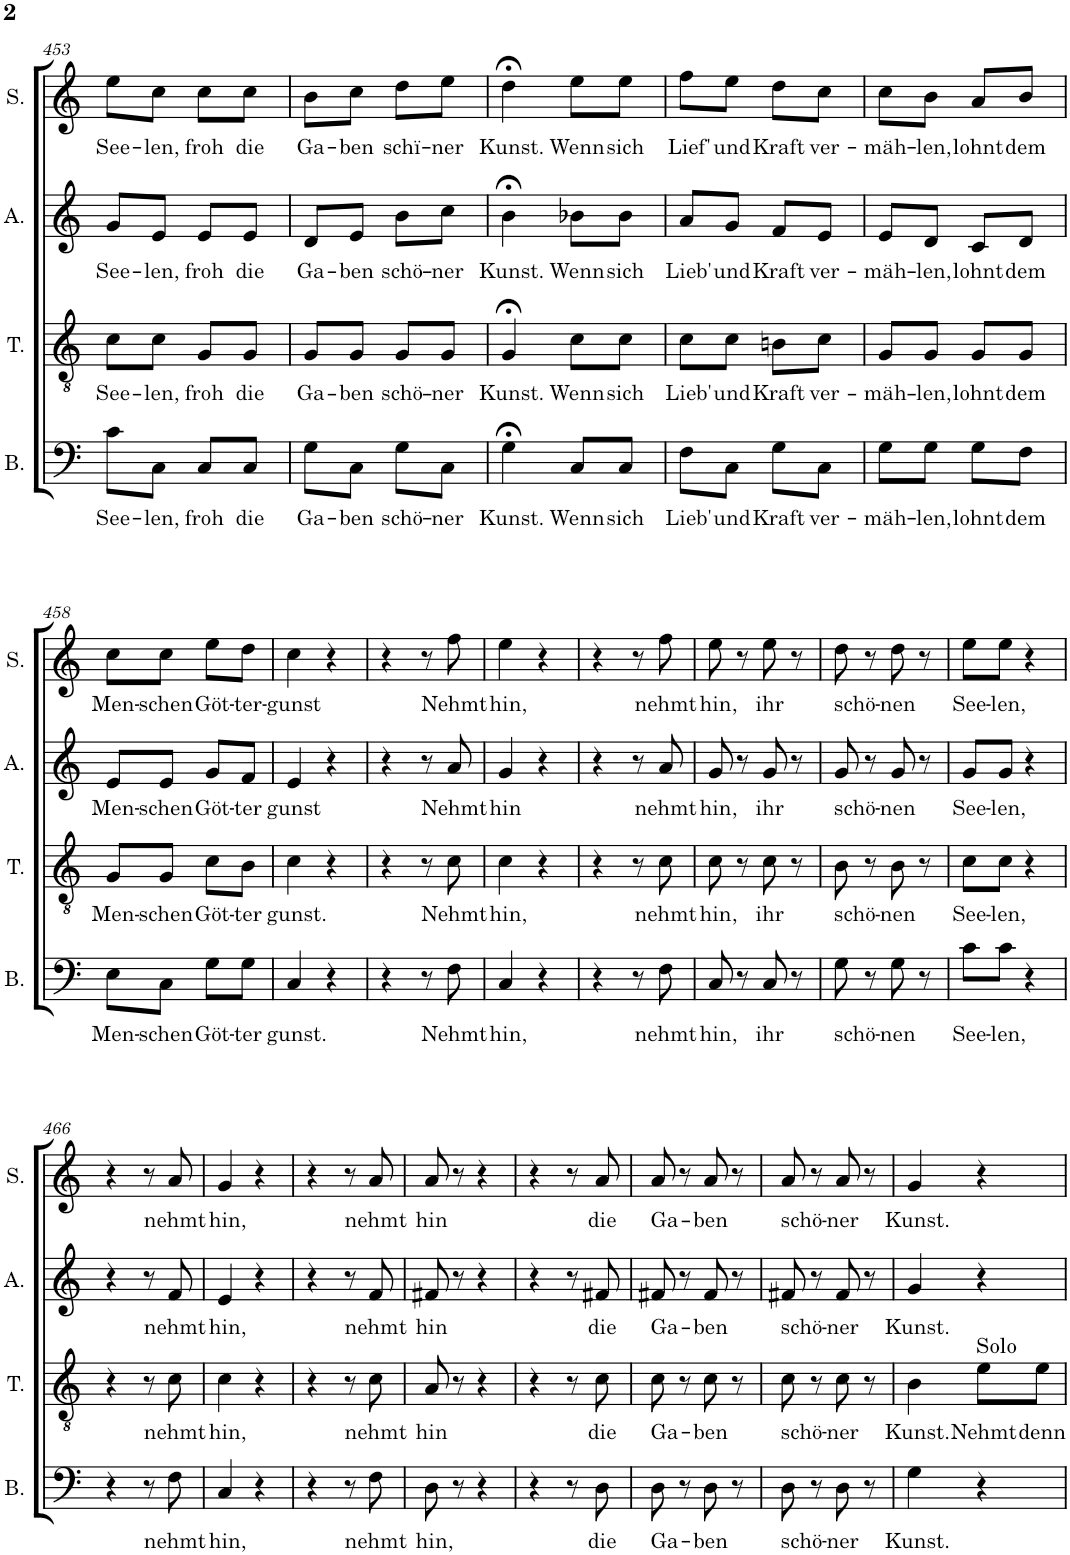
**kern	**text	**kern	**text	**kern	**text	**kern	**text
*part4	*part4	*part3	*part3	*part2	*part2	*part1	*part1
*staff4	*staff4	*staff3	*staff3	*staff2	*staff2	*staff1	*staff1
*I"Bass	*	*I"Tenor	*	*I"Alto	*	*I"Soprano	*
*I'B.	*	*I'T.	*	*I'A.	*	*I'S.	*
!!LO:PB:g=z
*clefF4	*	*clefGv2	*	*clefG2	*	*clefG2	*
*k[]	*	*k[]	*	*k[]	*	*k[]	*
*M2/4	*	*M2/4	*	*M2/4	*	*M2/4	*
=453	=453	=453	=453	=453	=453	=453	=453
!	!LO:LY:b	!	!LO:LY:b	!	!LO:LY:b	!	!LO:LY:b
8c\L	See-	8c\L	See-	8g/L	See-	8ee\L	See-
!	!LO:LY:b	!	!LO:LY:b	!	!LO:LY:b	!	!LO:LY:b
8C\J	-len,	8c\J	-len,	8e/J	-len,	8cc\J	-len,
!	!LO:LY:b	!	!LO:LY:b	!	!LO:LY:b	!	!LO:LY:b
8C/L	froh	8G/L	froh	8e/L	froh	8cc\L	froh
!	!LO:LY:b	!	!LO:LY:b	!	!LO:LY:b	!	!LO:LY:b
8C/J	die	8G/J	die	8e/J	die	8cc\J	die
=454	=454	=454	=454	=454	=454	=454	=454
!	!LO:LY:b	!	!LO:LY:b	!	!LO:LY:b	!	!LO:LY:b
8G\L	Ga-	8G/L	Ga-	8d/L	Ga-	8b\L	Ga-
!	!LO:LY:b	!	!LO:LY:b	!	!LO:LY:b	!	!LO:LY:b
8C\J	-ben	8G/J	-ben	8e/J	-ben	8cc\J	-ben
!	!LO:LY:b	!	!LO:LY:b	!	!LO:LY:b	!	!LO:LY:b
8G\L	schö-	8G/L	schö-	8b\L	schö-	8dd\L	schï-
!	!LO:LY:b	!	!LO:LY:b	!	!LO:LY:b	!	!LO:LY:b
8C\J	-ner	8G/J	-ner	8cc\J	-ner	8ee\J	-ner
=455	=455	=455	=455	=455	=455	=455	=455
!	!LO:LY:b	!	!LO:LY:b	!	!LO:LY:b	!	!LO:LY:b
4G;<\	Kunst.	4G;</	Kunst.	4b;<\	Kunst.	4dd;<\	Kunst.
!	!LO:LY:b	!	!LO:LY:b	!	!LO:LY:b	!	!LO:LY:b
8C/L	Wenn	8c\L	Wenn	8b-X\L	Wenn	8ee\L	Wenn
!	!LO:LY:b	!	!LO:LY:b	!	!LO:LY:b	!	!LO:LY:b
8C/J	sich	8c\J	sich	8b-\J	sich	8ee\J	sich
=456	=456	=456	=456	=456	=456	=456	=456
!	!LO:LY:b	!	!LO:LY:b	!	!LO:LY:b	!	!LO:LY:b
8F\L	Lieb'	8c\L	Lieb'	8a/L	Lieb'	8ff\L	Lief'
!	!LO:LY:b	!	!LO:LY:b	!	!LO:LY:b	!	!LO:LY:b
8C\J	und	8c\J	und	8g/J	und	8ee\J	und
!	!LO:LY:b	!	!LO:LY:b	!	!LO:LY:b	!	!LO:LY:b
8G\L	Kraft	8Bn\L	Kraft	8f/L	Kraft	8dd\L	Kraft
!	!LO:LY:b	!	!LO:LY:b	!	!LO:LY:b	!	!LO:LY:b
8C\J	ver-	8c\J	ver-	8e/J	ver-	8cc\J	ver-
=457	=457	=457	=457	=457	=457	=457	=457
!	!LO:LY:b	!	!LO:LY:b	!	!LO:LY:b	!	!LO:LY:b
8G\L	-mäh-	8G/L	-mäh-	8e/L	-mäh-	8cc\L	-mäh-
!	!LO:LY:b	!	!LO:LY:b	!	!LO:LY:b	!	!LO:LY:b
8G\J	-len,	8G/J	-len,	8d/J	-len,	8b\J	-len,
!	!LO:LY:b	!	!LO:LY:b	!	!LO:LY:b	!	!LO:LY:b
8G\L	lohnt	8G/L	lohnt	8c/L	lohnt	8a/L	lohnt
!	!LO:LY:b	!	!LO:LY:b	!	!LO:LY:b	!	!LO:LY:b
8F\J	dem	8G/J	dem	8d/J	dem	8b/J	dem
!!LO:LB:g=z
=458	=458	=458	=458	=458	=458	=458	=458
!	!LO:LY:b	!	!LO:LY:b	!	!LO:LY:b	!	!LO:LY:b
8E\L	Men-	8G/L	Men-	8e/L	Men-	8cc\L	Men-
!	!LO:LY:b	!	!LO:LY:b	!	!LO:LY:b	!	!LO:LY:b
8C\J	-schen	8G/J	-schen	8e/J	-schen	8cc\J	-schen
!	!LO:LY:b	!	!LO:LY:b	!	!LO:LY:b	!	!LO:LY:b
8G\L	Göt-	8c\L	Göt-	8g/L	Göt-	8ee\L	Göt-
!	!LO:LY:b	!	!LO:LY:b	!	!LO:LY:b	!	!LO:LY:b
8G\J	-ter	8B\J	-ter	8f/J	-ter	8dd\J	-ter-
=459	=459	=459	=459	=459	=459	=459	=459
!	!LO:LY:b	!	!LO:LY:b	!	!LO:LY:b	!	!LO:LY:b
4C/	gunst.	4c\	gunst.	4e/	gunst	4cc\	-gunst
4r	.	4r	.	4r	.	4r	.
=460	=460	=460	=460	=460	=460	=460	=460
4r	.	4r	.	4r	.	4r	.
8r	.	8r	.	8r	.	8r	.
!	!LO:LY:b	!	!LO:LY:b	!	!LO:LY:b	!	!LO:LY:b
8F\	Nehmt	8c\	Nehmt	8a/	Nehmt	8ff\	Nehmt
=461	=461	=461	=461	=461	=461	=461	=461
!	!LO:LY:b	!	!LO:LY:b	!	!LO:LY:b	!	!LO:LY:b
4C/	hin,	4c\	hin,	4g/	hin	4ee\	hin,
4r	.	4r	.	4r	.	4r	.
=462	=462	=462	=462	=462	=462	=462	=462
4r	.	4r	.	4r	.	4r	.
8r	.	8r	.	8r	.	8r	.
!	!LO:LY:b	!	!LO:LY:b	!	!LO:LY:b	!	!LO:LY:b
8F\	nehmt	8c\	nehmt	8a/	nehmt	8ff\	nehmt
=463	=463	=463	=463	=463	=463	=463	=463
!	!LO:LY:b	!	!LO:LY:b	!	!LO:LY:b	!	!LO:LY:b
8C/	hin,	8c\	hin,	8g/	hin,	8ee\	hin,
8r	.	8r	.	8r	.	8r	.
!	!LO:LY:b	!	!LO:LY:b	!	!LO:LY:b	!	!LO:LY:b
8C/	ihr	8c\	ihr	8g/	ihr	8ee\	ihr
8r	.	8r	.	8r	.	8r	.
=464	=464	=464	=464	=464	=464	=464	=464
!	!LO:LY:b	!	!LO:LY:b	!	!LO:LY:b	!	!LO:LY:b
8G\	schö-	8B\	schö-	8g/	schö-	8dd\	schö-
8r	.	8r	.	8r	.	8r	.
!	!LO:LY:b	!	!LO:LY:b	!	!LO:LY:b	!	!LO:LY:b
8G\	-nen	8B\	-nen	8g/	nen	8dd\	-nen
8r	.	8r	.	8r	.	8r	.
=465	=465	=465	=465	=465	=465	=465	=465
!	!LO:LY:b	!	!LO:LY:b	!	!LO:LY:b	!	!LO:LY:b
8c\L	See-	8c\L	See-	8g/L	See-	8ee\L	See-
!	!LO:LY:b	!	!LO:LY:b	!	!LO:LY:b	!	!LO:LY:b
8c\J	-len,	8c\J	-len,	8g/J	-len,	8ee\J	-len,
4r	.	4r	.	4r	.	4r	.
!!LO:LB:g=z
=466	=466	=466	=466	=466	=466	=466	=466
4r	.	4r	.	4r	.	4r	.
8r	.	8r	.	8r	.	8r	.
!	!LO:LY:b	!	!LO:LY:b	!	!LO:LY:b	!	!LO:LY:b
8F\	nehmt	8c\	nehmt	8f/	nehmt	8a/	nehmt
=467	=467	=467	=467	=467	=467	=467	=467
!	!LO:LY:b	!	!LO:LY:b	!	!LO:LY:b	!	!LO:LY:b
4C/	hin,	4c\	hin,	4e/	hin,	4g/	hin,
4r	.	4r	.	4r	.	4r	.
=468	=468	=468	=468	=468	=468	=468	=468
4r	.	4r	.	4r	.	4r	.
8r	.	8r	.	8r	.	8r	.
!	!LO:LY:b	!	!LO:LY:b	!	!LO:LY:b	!	!LO:LY:b
8F\	nehmt	8c\	nehmt	8f/	nehmt	8a/	nehmt
=469	=469	=469	=469	=469	=469	=469	=469
!	!LO:LY:b	!	!LO:LY:b	!	!LO:LY:b	!	!LO:LY:b
8D\	hin,	8A/	hin	8f#X/	hin	8a/	hin
8r	.	8r	.	8r	.	8r	.
4r	.	4r	.	4r	.	4r	.
=470	=470	=470	=470	=470	=470	=470	=470
4r	.	4r	.	4r	.	4r	.
8r	.	8r	.	8r	.	8r	.
!	!LO:LY:b	!	!LO:LY:b	!	!LO:LY:b	!	!LO:LY:b
8D\	die	8c\	die	8f#X/	die	8a/	die
=471	=471	=471	=471	=471	=471	=471	=471
!	!LO:LY:b	!	!LO:LY:b	!	!LO:LY:b	!	!LO:LY:b
8D\	Ga-	8c\	Ga-	8f#X/	Ga-	8a/	Ga-
8r	.	8r	.	8r	.	8r	.
!	!LO:LY:b	!	!LO:LY:b	!	!LO:LY:b	!	!LO:LY:b
8D\	-ben	8c\	-ben	8f#/	-ben	8a/	-ben
8r	.	8r	.	8r	.	8r	.
=472	=472	=472	=472	=472	=472	=472	=472
!	!LO:LY:b	!	!LO:LY:b	!	!LO:LY:b	!	!LO:LY:b
8D\	schö-	8c\	schö-	8f#X/	schö-	8a/	schö-
8r	.	8r	.	8r	.	8r	.
!	!LO:LY:b	!	!LO:LY:b	!	!LO:LY:b	!	!LO:LY:b
8D\	-ner	8c\	-ner	8f#/	-ner	8a/	-ner
8r	.	8r	.	8r	.	8r	.
=473	=473	=473	=473	=473	=473	=473	=473
!	!LO:LY:b	!	!LO:LY:b	!	!LO:LY:b	!	!LO:LY:b
4G\	Kunst.	4B\	Kunst.	4g/	Kunst.	4g/	Kunst.
!	!	!LO:TX:a:t=Solo	!	!	!	!	!
!	!	!	!LO:LY:b	!	!	!	!
4r	.	8e\L	Nehmt	4r	.	4r	.
!	!	!	!LO:LY:b	!	!	!	!
.	.	8e\J	denn	.	.	.	.
=	=	=	=	=	=	=	=
*-	*-	*-	*-	*-	*-	*-	*-
